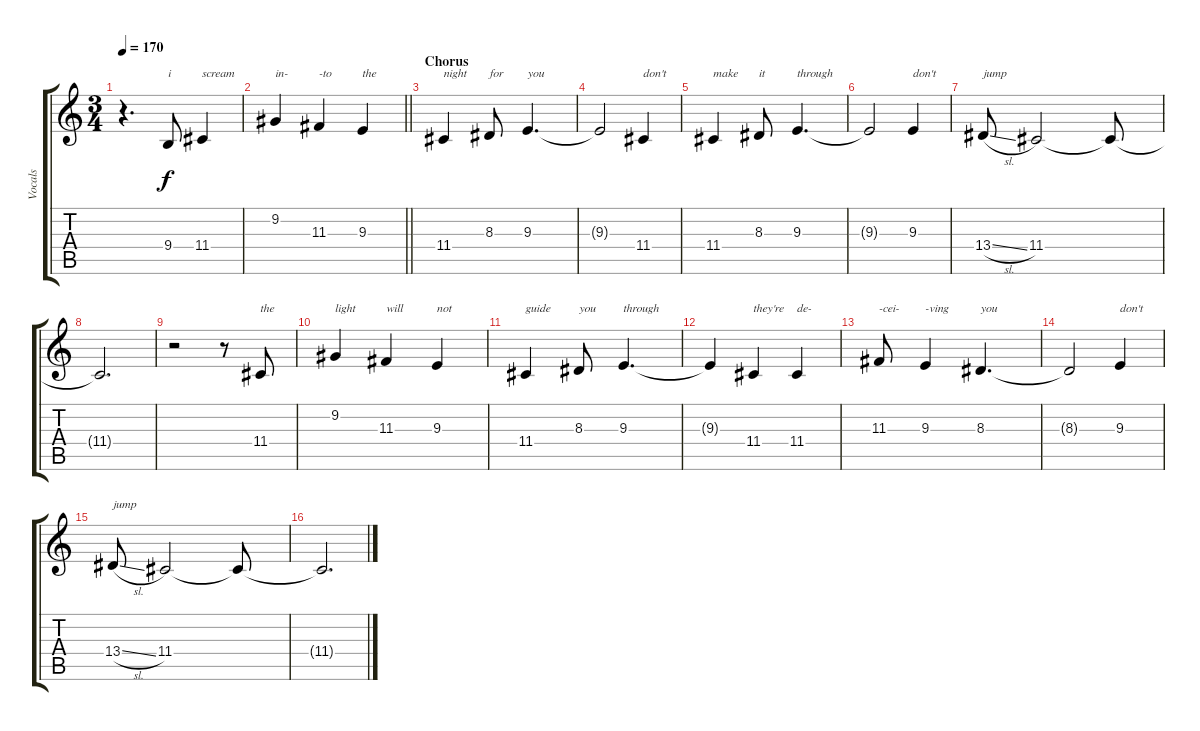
\track ("Vocals" "Vocals") {instrument oboe}
\staff {score tabs}
\tuning (E4 B3 G3 D3 A2 E2) {hide}
\ts (3 4)
\tempo 170
\clef g2
\ks c
r.4{d dy f} 9.4.8{txt "i"} 11.4.4{txt "scream"} |
\barLineRight lightlight
9.2.4{txt "in-"} 11.3.4{txt "-to"} 9.3.4{txt "the"} |
\section ("" "Chorus")
11.4.4{txt "night"} 8.3.8{txt "for"} 9.3.4{d txt "you"} |
9.3{t}.2 11.4.4{txt "don't"} |
11.4.4{txt "make"} 8.3.8{txt "it"} 9.3.4{d txt "through"} |
9.3{t}.2 9.3.4{txt "don't"} |
13.4{sl}.8{txt "jump"} 11.4.2 11.4{t}.8 |
11.4{t}.2{d} |
r.2 r.8 11.4.8{txt "the"} |
9.2.4{txt "light"} 11.3.4{txt "will"} 9.3.4{txt "not"} |
11.4.4{txt "guide"} 8.3.8{txt "you"} 9.3.4{d txt "through"} |
9.3{t}.4 11.4.4{txt "they're"} 11.4.4{txt "de-"} |
11.3.8{txt "-cei-"} 9.3.4{txt "-ving"} 8.3.4{d txt "you"} |
8.3{t}.2 9.3.4{txt "don't"} |
13.4{sl}.8{txt "jump"} 11.4.2 11.4{t}.8 |
11.4{t}.2{d}
